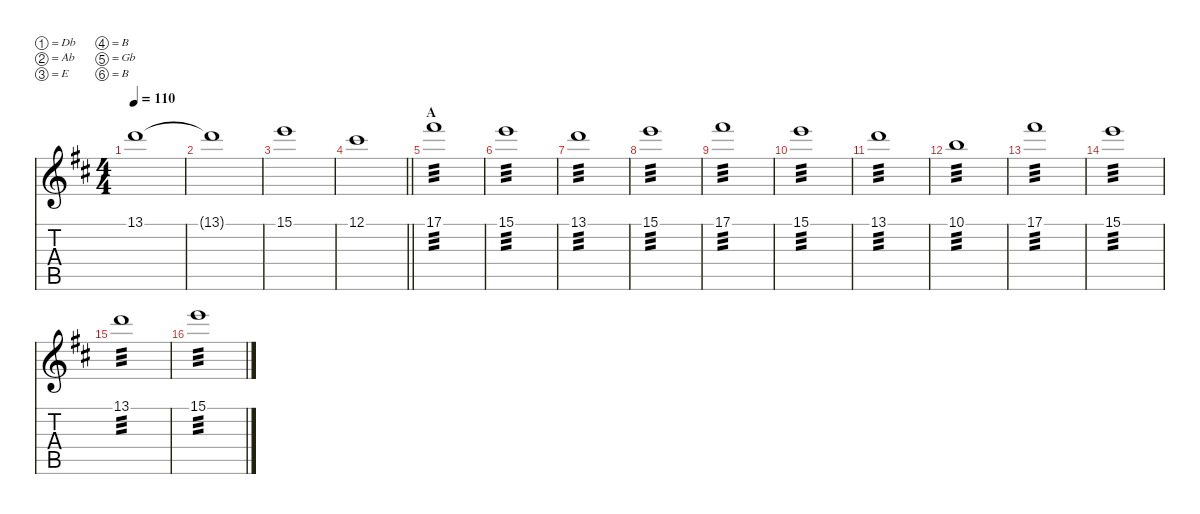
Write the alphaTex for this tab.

\defaultSystemsLayout 4
\hideDynamics
\bracketExtendMode nobrackets
\singleTrackTrackNamePolicy hidden
\multiTrackTrackNamePolicy hidden
\firstSystemTrackNameMode fullname
\firstSystemTrackNameOrientation horizontal
\otherSystemsTrackNameOrientation horizontal
\track ("Aaron Turner Over" "od.guit.") {defaultSystemsLayout 16 instrument overdrivenguitar}
\staff {score tabs}
\tuning (Db4 Ab3 E3 B2 Gb2 B1)
\ts (4 4)
\tempo 110
\clef g2
\ks bminor
13.1{acc forcenatural}.1{dy f beam Down} |
13.1{t acc forcenatural}.1{beam Down} |
15.1{acc forcenatural}.1{beam Down} |
\barLineRight lightlight
12.1{acc #}.1{beam Down} |
\section ("" "A")
17.1{acc #}.1{tp 3 beam Down} |
15.1{acc forcenatural}.1{tp 3 beam Down} |
13.1{acc forcenatural}.1{tp 3 beam Down} |
15.1{acc forcenatural}.1{tp 3 beam Down} |
17.1{acc #}.1{tp 3 beam Down} |
15.1{acc forcenatural}.1{tp 3 beam Down} |
13.1{acc forcenatural}.1{tp 3 beam Down} |
10.1{acc forcenatural}.1{tp 3 beam Down} |
17.1{acc #}.1{tp 3 beam Down} |
15.1{acc forcenatural}.1{tp 3 beam Down} |
13.1{acc forcenatural}.1{tp 3 beam Down} |
15.1{acc forcenatural}.1{tp 3 beam Down}
